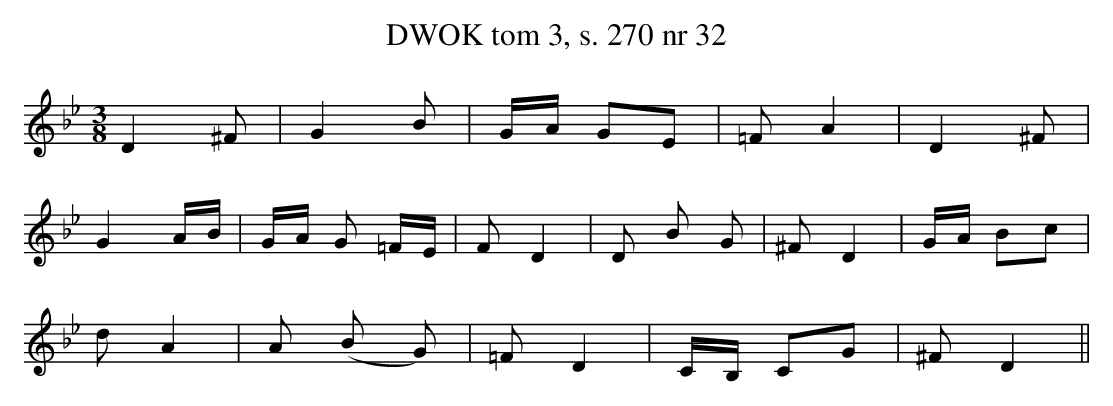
X:1
T: DWOK tom 3, s. 270 nr 32
L: 1/16
M: 3/8
K: Bb
D4  ^F2 | G4 B2 | GA G2E2 | =F2 A4 | D4  ^F2 |
G4 AB | GA G2 =FE | F2 D4 | D2 B2 G2 |  ^F2 D4 | GA B2c2 |
d2 A4 | A2 (B2 G2) |=F2 D4 | CB, C2G2 | ^F2 D4 ||
